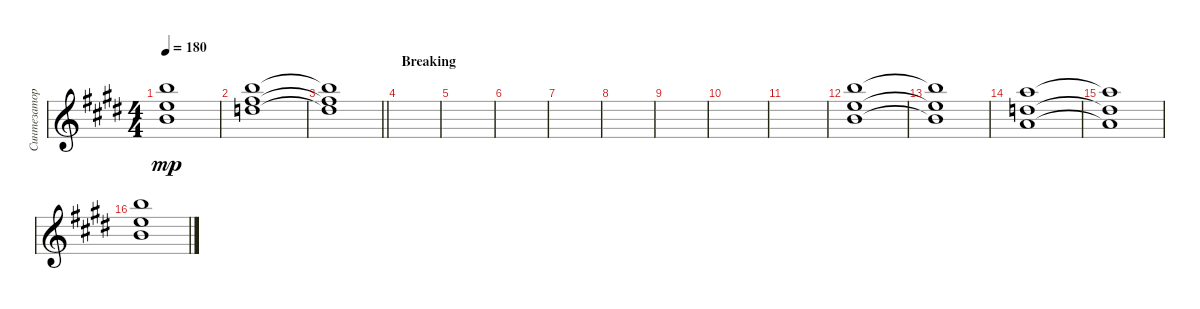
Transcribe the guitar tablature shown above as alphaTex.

\track ("Синтезатор" "Синтезатор") {instrument churchorgan}
\staff {score}
\tuning (E4 B3 G3 D3 A2 E2) {hide}
\ts (4 4)
\tempo 180
\clef g2
\ks c#minor
(19.1{t} 17.2{t} 16.3{t}).1{dy mp} |
(19.1 19.2 19.3).1 |
\barLineRight lightlight
(19.1{t} 19.2{t} 19.3{t}).1 |
\section ("" "Breaking")
|
|
|
|
|
|
|
|
(19.1 17.2 16.3).1 |
(19.1{t} 17.2{t} 16.3{t}).1 |
(17.1 15.2 14.3).1 |
(17.1{t} 15.2{t} 14.3{t}).1 |
(19.1 17.2 16.3).1
